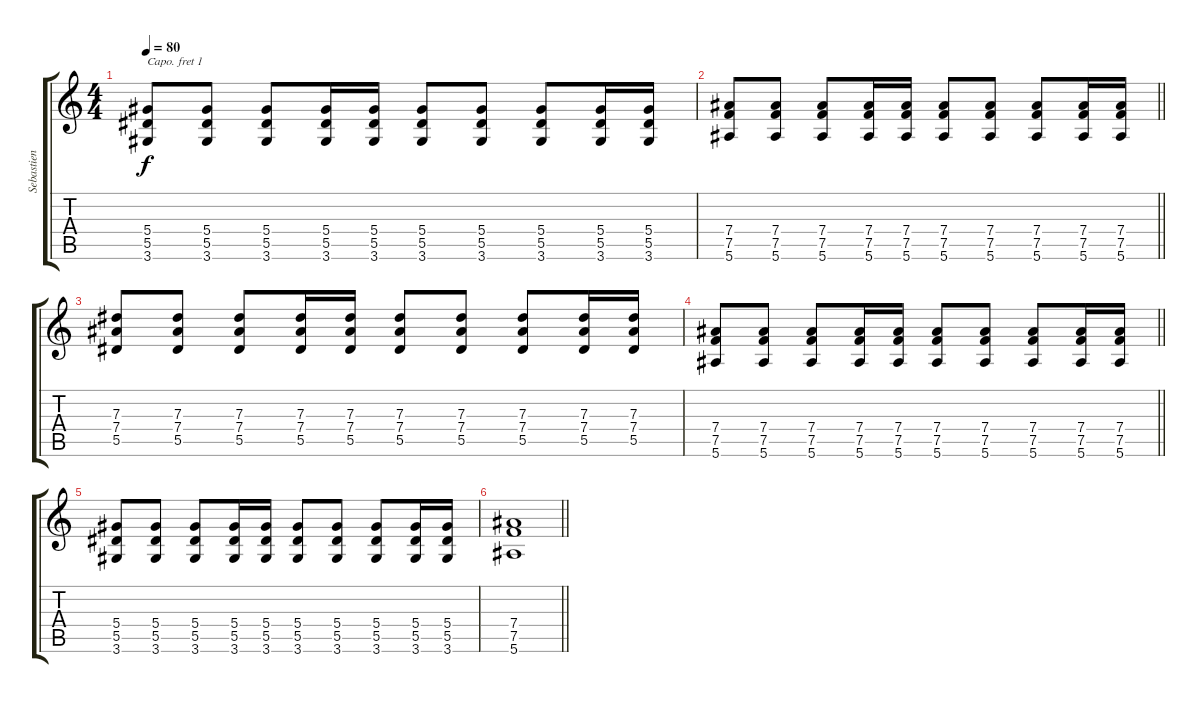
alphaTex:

\track ("Sebastien" "Sebastien") {instrument overdrivenguitar}
\staff {score tabs}
\capo 1
\tuning (E4 B3 G3 D3 A2 E2) {hide}
\ts (4 4)
\tempo 80
\clef g2
\ks c
(5.4 5.5 3.6).8{dy f} (5.4 5.5 3.6).8 (5.4 5.5 3.6).8 (5.4 5.5 3.6).16 (5.4 5.5 3.6).16 (5.4 5.5 3.6).8 (5.4 5.5 3.6).8 (5.4 5.5 3.6).8 (5.4 5.5 3.6).16 (5.4 5.5 3.6).16 |
\barLineRight lightlight
(7.4 7.5 5.6).8 (7.4 7.5 5.6).8 (7.4 7.5 5.6).8 (7.4 7.5 5.6).16 (7.4 7.5 5.6).16 (7.4 7.5 5.6).8 (7.4 7.5 5.6).8 (7.4 7.5 5.6).8 (7.4 7.5 5.6).16 (7.4 7.5 5.6).16 |
(7.3 7.4 5.5).8 (7.3 7.4 5.5).8 (7.3 7.4 5.5).8 (7.3 7.4 5.5).16 (7.3 7.4 5.5).16 (7.3 7.4 5.5).8 (7.3 7.4 5.5).8 (7.3 7.4 5.5).8 (7.3 7.4 5.5).16 (7.3 7.4 5.5).16 |
\barLineRight lightlight
(7.4 7.5 5.6).8 (7.4 7.5 5.6).8 (7.4 7.5 5.6).8 (7.4 7.5 5.6).16 (7.4 7.5 5.6).16 (7.4 7.5 5.6).8 (7.4 7.5 5.6).8 (7.4 7.5 5.6).8 (7.4 7.5 5.6).16 (7.4 7.5 5.6).16 |
(5.4 5.5 3.6).8 (5.4 5.5 3.6).8 (5.4 5.5 3.6).8 (5.4 5.5 3.6).16 (5.4 5.5 3.6).16 (5.4 5.5 3.6).8 (5.4 5.5 3.6).8 (5.4 5.5 3.6).8 (5.4 5.5 3.6).16 (5.4 5.5 3.6).16 |
\barLineRight lightlight
(7.4 7.5 5.6).1
